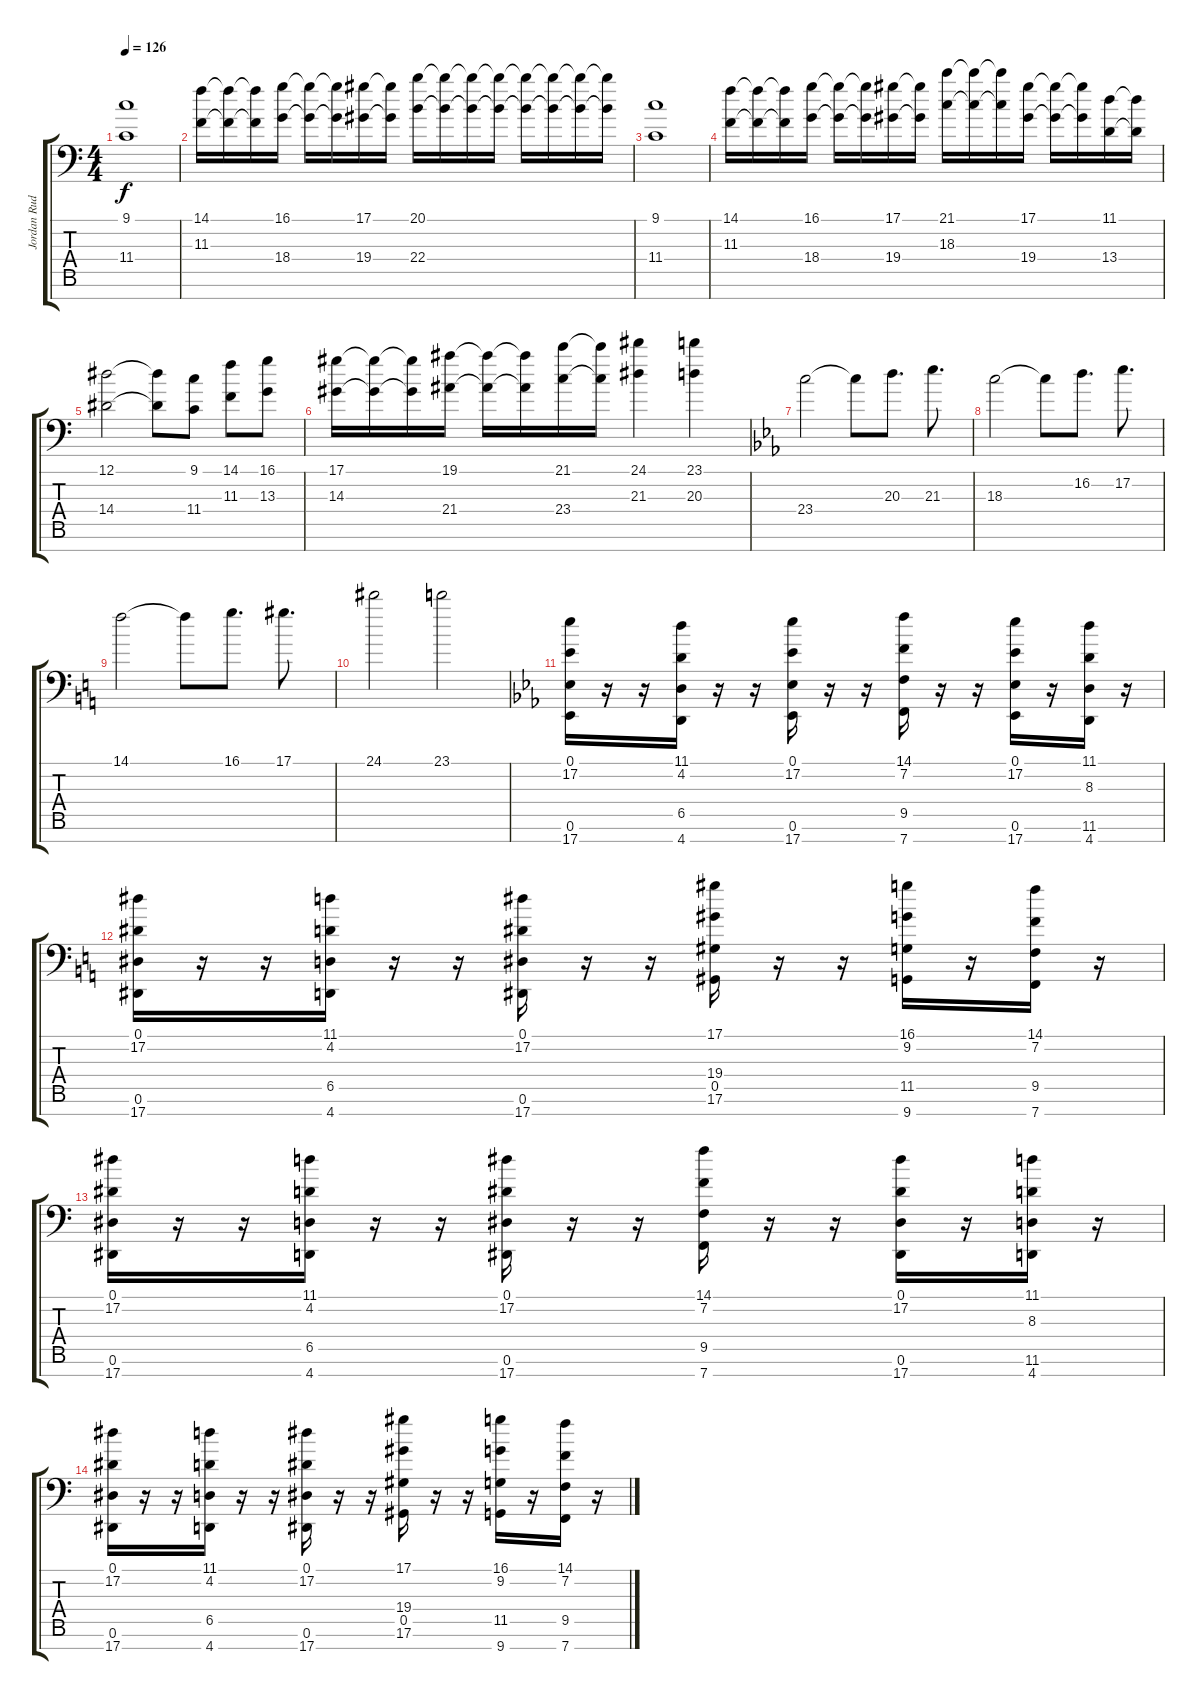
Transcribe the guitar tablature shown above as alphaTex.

\track ("Jordan Rudess" "Jordan Rud") {instrument stringensemble1}
\staff {score tabs}
\tuning (Eb4 Bb3 Gb3 Db3 Ab2 Eb2 Bb1) {hide}
\ts (4 4)
\tempo 126
\clef f4
\ks c
(9.1 11.4).1{dy f} |
(14.1 11.3).16 (14.1{t} 11.3{t}).16 (14.1{t} 11.3{t}).16 (16.1 18.4).16 (16.1{t} 18.4{t}).16 (16.1{t} 18.4{t}).16 (17.1 19.4).16 (17.1{t} 19.4{t}).16 (20.1 22.4).16 (20.1{t} 22.4{t}).16 (20.1{t} 22.4{t}).16 (20.1{t} 22.4{t}).16 (20.1{t} 22.4{t}).16 (20.1{t} 22.4{t}).16 (20.1{t} 22.4{t}).16 (20.1{t} 22.4{t}).16 |
(9.1 11.4).1 |
(14.1 11.3).16 (14.1{t} 11.3{t}).16 (14.1{t} 11.3{t}).16 (16.1 18.4).16 (16.1{t} 18.4{t}).16 (16.1{t} 18.4{t}).16 (17.1 19.4).16 (17.1{t} 19.4{t}).16 (21.1 18.3).16 (21.1{t} 18.3{t}).16 (21.1{t} 18.3{t}).16 (17.1 19.4).16 (17.1{t} 19.4{t}).16 (17.1{t} 19.4{t}).16 (11.1 13.4).16 (11.1{t} 13.4{t}).16 |
(12.1 14.4).2{volume 12} (12.1{t} 14.4{t}).8 (9.1 11.4).8 (14.1 11.3).8 (16.1 13.3).8 |
(17.1 14.3).16 (17.1{t} 14.3{t}).16 (17.1{t} 14.3{t}).16 (19.1 21.4).16 (19.1{t} 21.4{t}).16 (19.1{t} 21.4{t}).16 (21.1 23.4).16 (21.1{t} 23.4{t}).16 (24.1 21.3).4 (23.1 20.3).4 |
\ks cminor
23.4.2{volume 16} 23.4{t}.8 20.3.8{d} 21.3.8{d} |
18.3.2 18.3{t}.8 16.2.8{d} 17.2.8{d} |
\ks c
14.1.2 14.1{t}.8 16.1.8{d} 17.1.8{d} |
24.1.2 23.1.2 |
\ks cminor
(0.1 17.2 0.6 17.7).16 r.16 r.16 (11.1 4.2 6.5 4.7).16 r.16 r.16 (0.1 17.2 0.6 17.7).16 r.16 r.16 (14.1 7.2 9.5 7.7).16 r.16 r.16 (0.1 17.2 0.6 17.7).16 r.16 (11.1 8.3 11.6 4.7).16 r.16 |
\ks c
(0.1 17.2 0.6 17.7).16 r.16 r.16 (11.1 4.2 6.5 4.7).16 r.16 r.16 (0.1 17.2 0.6 17.7).16 r.16 r.16 (17.1 19.4 0.5 17.6).16 r.16 r.16 (16.1 9.2 11.5 9.7).16 r.16 (14.1 7.2 9.5 7.7).16 r.16 |
(0.1 17.2 0.6 17.7).16 r.16 r.16 (11.1 4.2 6.5 4.7).16 r.16 r.16 (0.1 17.2 0.6 17.7).16 r.16 r.16 (14.1 7.2 9.5 7.7).16 r.16 r.16 (0.1 17.2 0.6 17.7).16 r.16 (11.1 8.3 11.6 4.7).16 r.16 |
(0.1 17.2 0.6 17.7).16 r.16 r.16 (11.1 4.2 6.5 4.7).16 r.16 r.16 (0.1 17.2 0.6 17.7).16 r.16 r.16 (17.1 19.4 0.5 17.6).16 r.16 r.16 (16.1 9.2 11.5 9.7).16 r.16 (14.1 7.2 9.5 7.7).16 r.16
